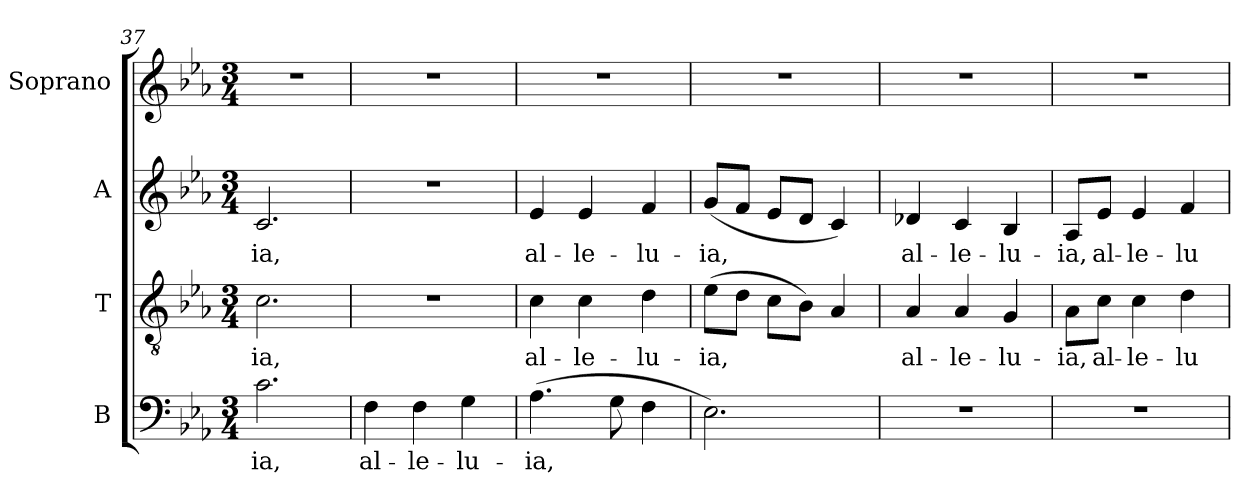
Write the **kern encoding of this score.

**kern	**text	**kern	**text	**kern	**text	**kern
*part4	*part4	*part3	*part3	*part2	*part2	*part1
*staff4	*staff4	*staff3	*staff3	*staff2	*staff2	*staff1
*I"B	*	*I"T	*	*I"A	*	*I"Soprano
*I'B.	*	*I'T.	*	*I'A.	*	*I'S.
*clefF4	*	*clefGv2	*	*clefG2	*	*clefG2
*	*	*ITrd7c12	*	*	*	*
*k[b-e-a-]	*	*k[b-e-a-]	*	*k[b-e-a-]	*	*k[b-e-a-]
*E-:	*	*E-:	*	*E-:	*	*E-:
*M3/4	*	*M3/4	*	*M3/4	*	*M3/4
=37	=37	=37	=37	=37	=37	=37
!	!LO:LY:b:color=#000000	!	!	!	!	!
!	!	!	!LO:LY:b:color=#000000	!	!	!
!	!	!	!	!	!LO:LY:b:color=#000000	!LO:N:vis=1
2.ci\	-ia,	2.Ci\	-ia,	2.ci/	-ia,	2.r
=38	=38	=38	=38	=38	=38	=38
!	!LO:LY:b:color=#000000	!LO:N:vis=1	!	!LO:N:vis=1	!	!LO:N:vis=1
4Fi\	al-	2.r	.	2.r	.	2.r
!	!LO:LY:b:color=#000000	!	!	!	!	!
4Fi\	-le-	.	.	.	.	.
!	!LO:LY:b:color=#000000	!	!	!	!	!
4Gi\	-lu-	.	.	.	.	.
=39	=39	=39	=39	=39	=39	=39
!	!LO:LY:b:color=#000000	!	!	!	!	!
!	!	!	!LO:LY:b:color=#000000	!	!	!
!	!	!	!	!	!LO:LY:b:color=#000000	!LO:N:vis=1
(4.A-i\	-ia,	4Ci\	al-	4e-i/	al-	2.r
!	!	!	!LO:LY:b:color=#000000	!	!	!
!	!	!	!	!	!LO:LY:b:color=#000000	!
.	.	4Ci\	-le-	4e-i/	-le-	.
8Gi\	.	.	.	.	.	.
!	!	!	!LO:LY:b:color=#000000	!	!	!
!	!	!	!	!	!LO:LY:b:color=#000000	!
4Fi\	.	4Di\	-lu-	4fi/	-lu-	.
!!LO:LB:g=z
=40	=40	=40	=40	=40	=40	=40
!	!	!	!LO:LY:b:color=#000000	!	!	!
!	!	!	!	!	!LO:LY:b:color=#000000	!LO:N:vis=1
2.E-i\)	.	(8E-i\L	-ia,	(8gi/L	-ia,	2.r
.	.	8Di\J	.	8fi/J	.	.
.	.	8Ci\L	.	8e-i/L	.	.
.	.	8BB-i\J)	.	8di/J	.	.
.	.	4AA-i/	.	4ci/)	.	.
=41	=41	=41	=41	=41	=41	=41
!LO:N:vis=1	!	!	!	!	!	!
!	!	!	!LO:LY:b:color=#000000	!	!	!
!	!	!	!	!	!LO:LY:b:color=#000000	!LO:N:vis=1
2.r	.	4AA-i/	al-	4d-Xi/	al-	2.r
!	!	!	!LO:LY:b:color=#000000	!	!	!
!	!	!	!	!	!LO:LY:b:color=#000000	!
.	.	4AA-i/	-le-	4ci/	-le-	.
!	!	!	!LO:LY:b:color=#000000	!	!	!
!	!	!	!	!	!LO:LY:b:color=#000000	!
.	.	4GGi/	-lu-	4B-i/	-lu-	.
=42	=42	=42	=42	=42	=42	=42
!LO:N:vis=1	!	!	!	!	!	!
!	!	!	!LO:LY:b:color=#000000	!	!	!
!	!	!	!	!	!LO:LY:b:color=#000000	!LO:N:vis=1
2.r	.	8AA-i\L	-ia,	8A-i/L	-ia,	2.r
!	!	!	!LO:LY:b:color=#000000	!	!	!
!	!	!	!	!	!LO:LY:b:color=#000000	!
.	.	8Ci\J	al-	8e-i/J	al-	.
!	!	!	!LO:LY:b:color=#000000	!	!	!
!	!	!	!	!	!LO:LY:b:color=#000000	!
.	.	4Ci\	-le-	4e-i/	-le-	.
!	!	!	!LO:LY:b:color=#000000	!	!	!
!	!	!	!	!	!LO:LY:b:color=#000000	!
.	.	4Di\	-lu-	4fi/	-lu-	.
=	=	=	=	=	=	=
*-	*-	*-	*-	*-	*-	*-
